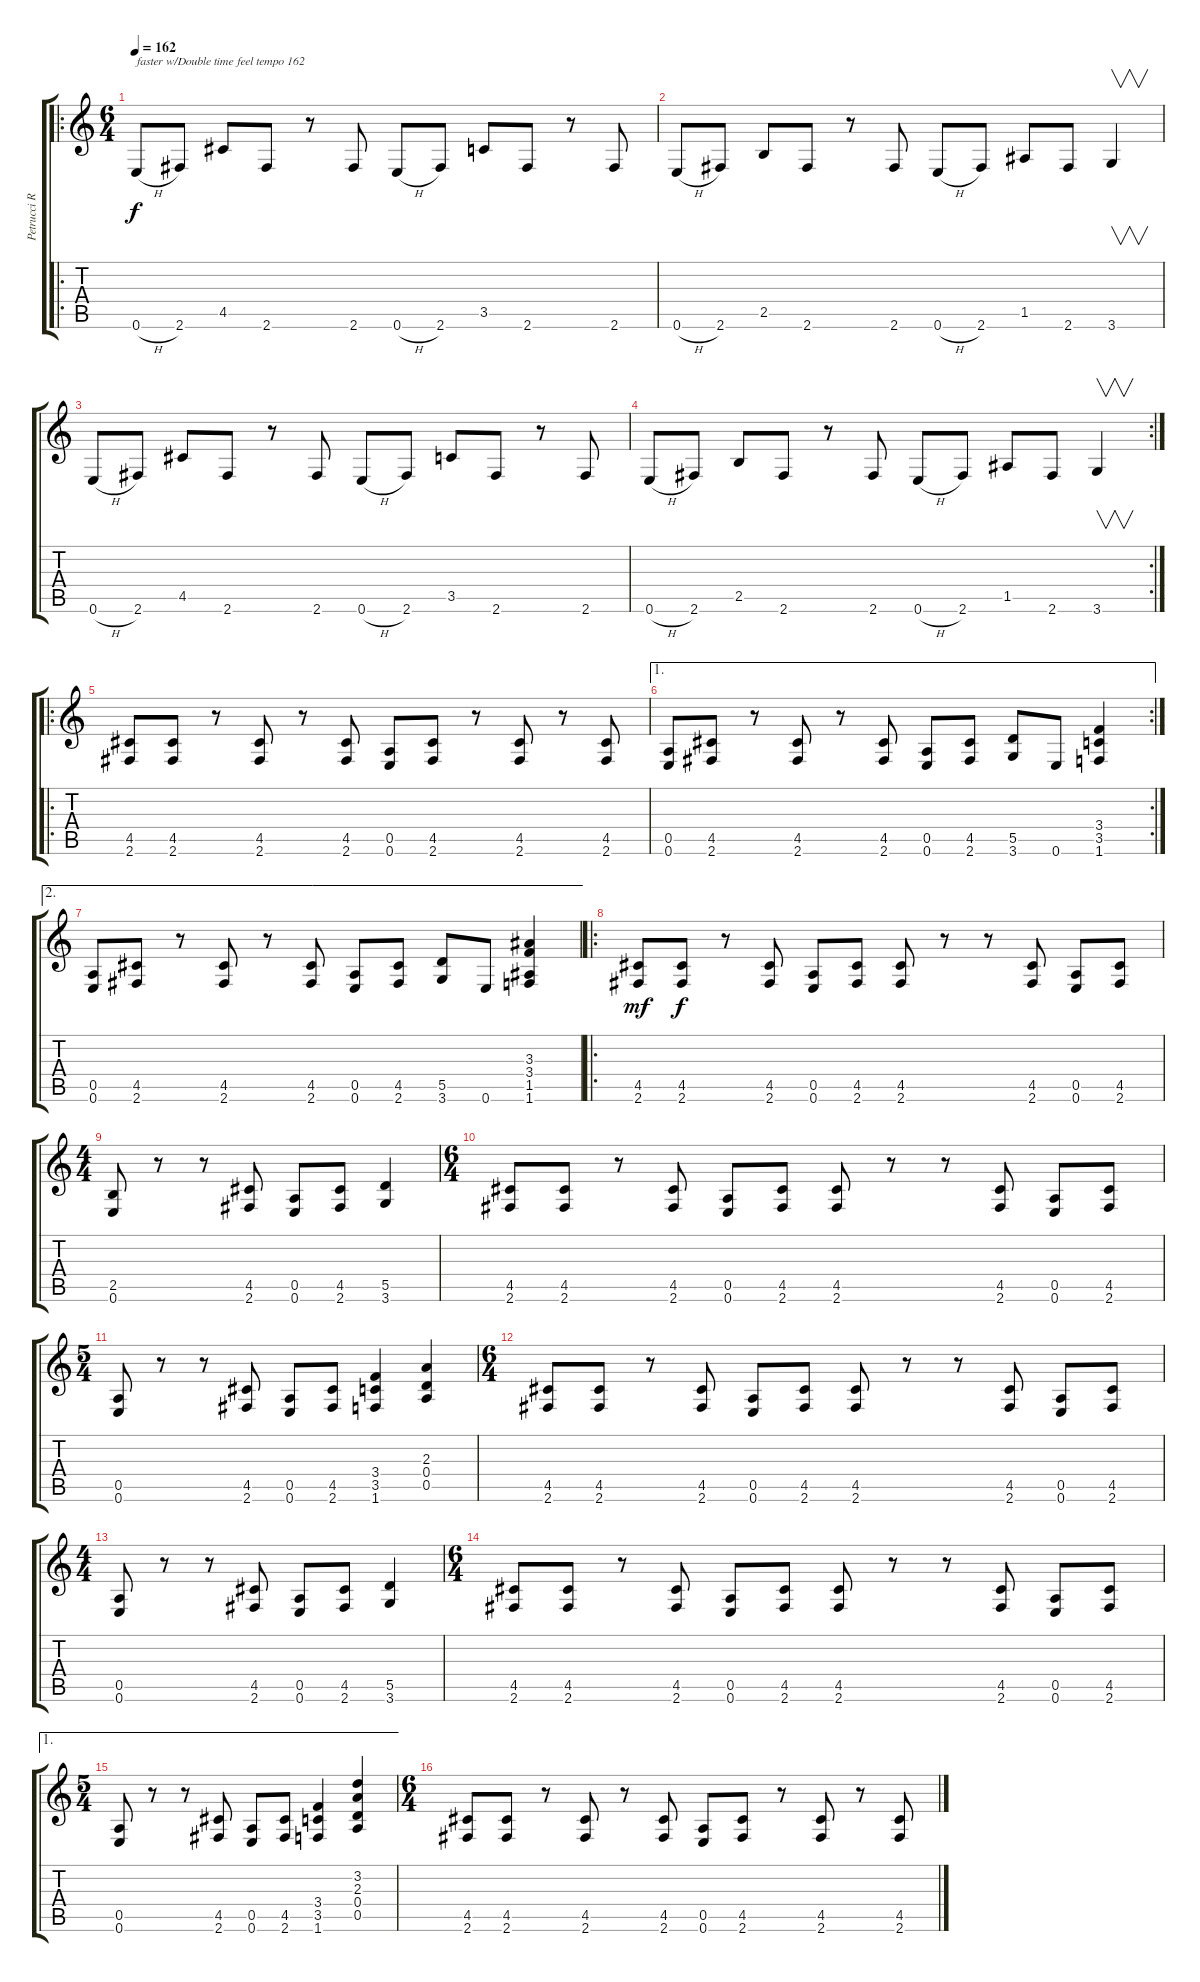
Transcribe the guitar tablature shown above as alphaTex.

\track ("Petrucci Riffs" "Petrucci R") {instrument distortionguitar}
\staff {score tabs}
\tuning (E4 B3 G3 D3 A2 E2) {hide}
\ro
\ts (6 4)
\tempo 162
\clef g2
\ks c
0.6{h}.8{txt "faster w/Double time feel tempo 162" dy f} 2.6.8 4.5.8 2.6.8 r.8 2.6.8 0.6{h}.8 2.6.8 3.5.8 2.6.8 r.8 2.6.8 |
0.6{h}.8 2.6.8 2.5.8 2.6.8 r.8 2.6.8 0.6{h}.8 2.6.8 1.5.8 2.6.8 3.6.4{v} |
0.6{h}.8 2.6.8 4.5.8 2.6.8 r.8 2.6.8 0.6{h}.8 2.6.8 3.5.8 2.6.8 r.8 2.6.8 |
\rc 2
0.6{h}.8 2.6.8 2.5.8 2.6.8 r.8 2.6.8 0.6{h}.8 2.6.8 1.5.8 2.6.8 3.6.4{v} |
\ro
(4.5 2.6).8 (4.5 2.6).8 r.8 (4.5 2.6).8 r.8 (4.5 2.6).8 (0.5 0.6).8 (4.5 2.6).8 r.8 (4.5 2.6).8 r.8 (4.5 2.6).8 |
\ae 1
\rc 2
(0.5 0.6).8 (4.5 2.6).8 r.8 (4.5 2.6).8 r.8 (4.5 2.6).8 (0.5 0.6).8 (4.5 2.6).8 (5.5 3.6).8 0.6.8 (3.4 3.5 1.6).4 |
\ae 2
(0.5 0.6).8 (4.5 2.6).8 r.8 (4.5 2.6).8 r.8 (4.5 2.6).8 (0.5 0.6).8 (4.5 2.6).8 (5.5 3.6).8 0.6.8 (3.3 3.4 1.5 1.6).4 |
\ro
(4.5 2.6).8{dy mf} (4.5 2.6).8{dy f} r.8 (4.5 2.6).8 (0.5 0.6).8 (4.5 2.6).8 (4.5 2.6).8 r.8 r.8 (4.5 2.6).8 (0.5 0.6).8 (4.5 2.6).8 |
\ts (4 4)
(2.5 0.6).8 r.8 r.8 (4.5 2.6).8 (0.5 0.6).8 (4.5 2.6).8 (5.5 3.6).4 |
\ts (6 4)
(4.5 2.6).8 (4.5 2.6).8 r.8 (4.5 2.6).8 (0.5 0.6).8 (4.5 2.6).8 (4.5 2.6).8 r.8 r.8 (4.5 2.6).8 (0.5 0.6).8 (4.5 2.6).8 |
\ts (5 4)
(0.5 0.6).8 r.8 r.8 (4.5 2.6).8 (0.5 0.6).8 (4.5 2.6).8 (3.4 3.5 1.6).4 (2.3 0.4 0.5).4 |
\ts (6 4)
(4.5 2.6).8 (4.5 2.6).8 r.8 (4.5 2.6).8 (0.5 0.6).8 (4.5 2.6).8 (4.5 2.6).8 r.8 r.8 (4.5 2.6).8 (0.5 0.6).8 (4.5 2.6).8 |
\ts (4 4)
(0.5 0.6).8 r.8 r.8 (4.5 2.6).8 (0.5 0.6).8 (4.5 2.6).8 (5.5 3.6).4 |
\ts (6 4)
(4.5 2.6).8 (4.5 2.6).8 r.8 (4.5 2.6).8 (0.5 0.6).8 (4.5 2.6).8 (4.5 2.6).8 r.8 r.8 (4.5 2.6).8 (0.5 0.6).8 (4.5 2.6).8 |
\ae 1
\ts (5 4)
(0.5 0.6).8 r.8 r.8 (4.5 2.6).8 (0.5 0.6).8 (4.5 2.6).8 (3.4 3.5 1.6).4 (3.2 2.3 0.4 0.5).4 |
\ts (6 4)
(4.5 2.6).8 (4.5 2.6).8 r.8 (4.5 2.6).8 r.8 (4.5 2.6).8 (0.5 0.6).8 (4.5 2.6).8 r.8 (4.5 2.6).8 r.8 (4.5 2.6).8
